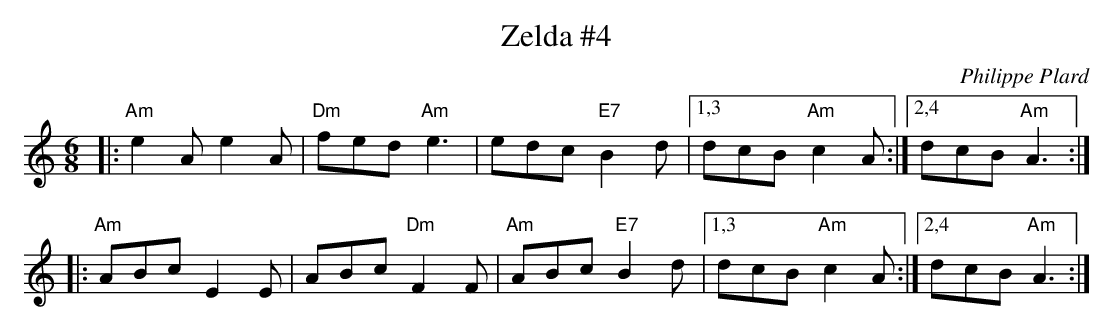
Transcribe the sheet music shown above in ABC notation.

X:1
T: Zelda #4
C: Philippe Plard
M: 6/8
L: 1/8
K: Am
|:\
"Am"e2A e2A | "Dm"fed "Am"e3 |\
edc "E7"B2d |[1,3 dcB "Am"c2A :|[2,4 dcB "Am"A3 :|
|:\
"Am"ABc E2E | ABc "Dm"F2F |\
"Am"ABc "E7"B2d |[1,3 dcB "Am"c2A :|[2,4 dcB "Am"A3 :|
